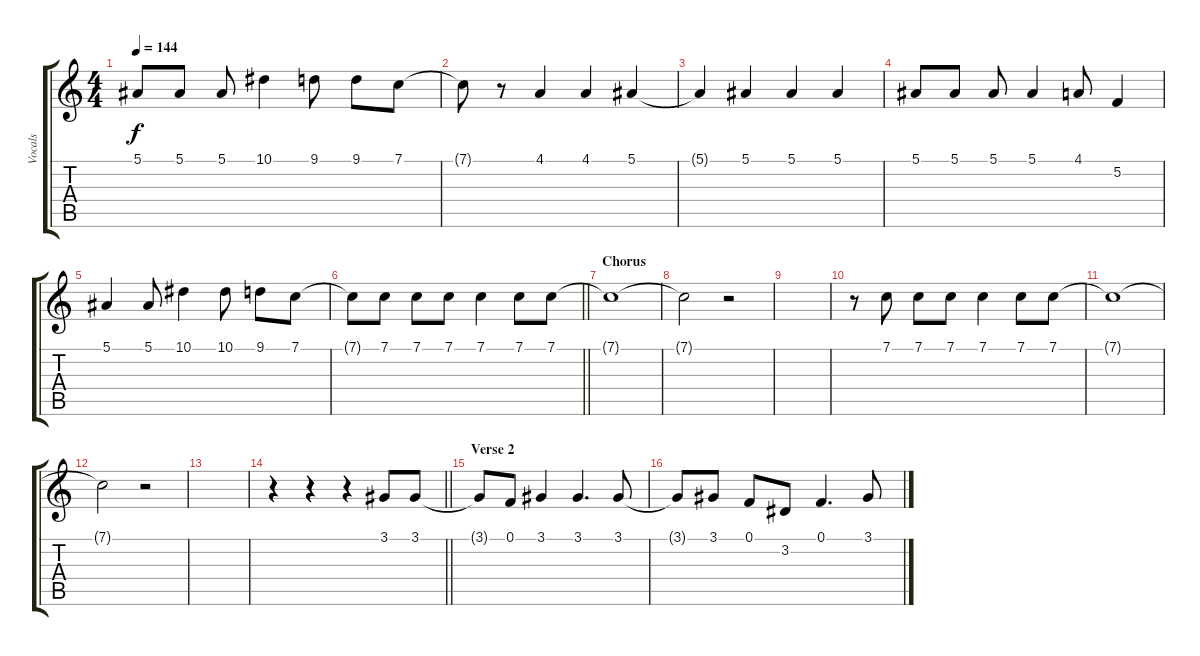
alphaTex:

\track ("Vocals" "Vocals") {instrument altosax}
\staff {score tabs}
\tuning (F4 C4 Ab3 Eb3 Bb2 F2) {hide}
\ts (4 4)
\tempo 144
\clef g2
\ks c
5.1.8{dy f} 5.1.8 5.1.8 10.1.4 9.1.8 9.1.8 7.1.8 |
7.1{t}.8 r.8 4.1.4 4.1.4 5.1.4 |
5.1{t}.4 5.1.4 5.1.4 5.1.4 |
5.1.8 5.1.8 5.1.8 5.1.4 4.1.8 5.2.4 |
5.1.4 5.1.8 10.1.4 10.1.8 9.1.8 7.1.8 |
\barLineRight lightlight
7.1{t}.8 7.1.8 7.1.8 7.1.8 7.1.4 7.1.8 7.1.8 |
\section ("" "Chorus")
7.1{t}.1 |
7.1{t}.2 r.2 |
|
r.8 7.1.8 7.1.8 7.1.8 7.1.4 7.1.8 7.1.8 |
7.1{t}.1 |
7.1{t}.2 r.2 |
|
\barLineRight lightlight
r.4 r.4 r.4 3.1.8 3.1.8 |
\section ("" "Verse 2")
3.1{t}.8 0.1.8 3.1.4 3.1.4{d} 3.1.8 |
3.1{t}.8 3.1.8 0.1.8 3.2.8 0.1.4{d} 3.1.8
